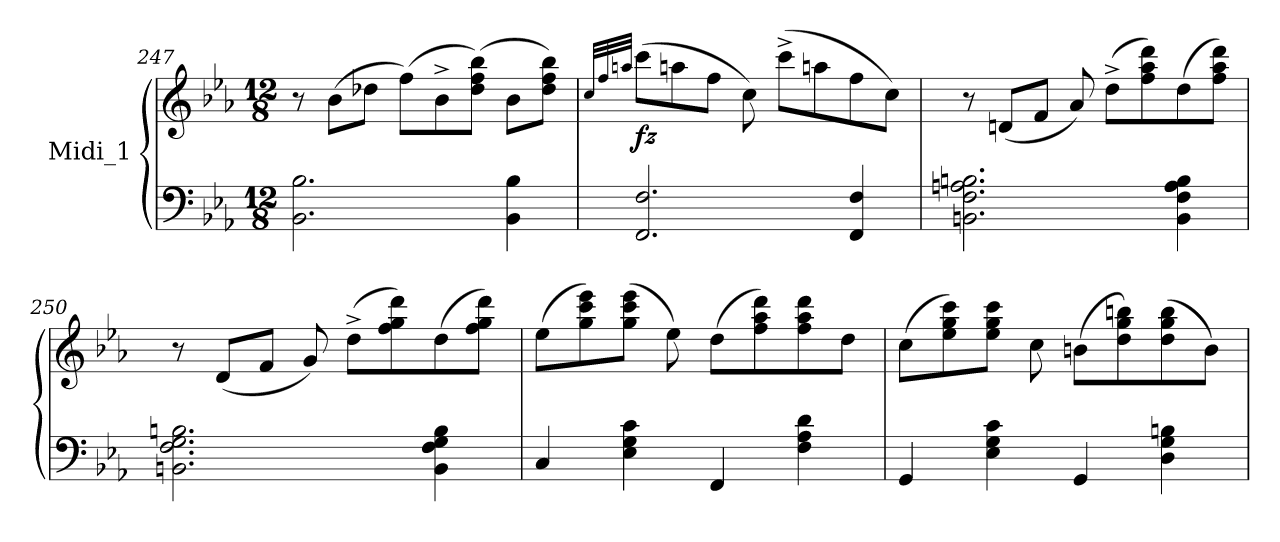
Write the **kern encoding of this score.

**kern	**kern	**dynam
*part1	*part1	*part1
*staff2	*staff1	*staff1/2
*I"Midi_1	*	*
*clefF4	*clefG2	*
*k[b-e-a-]	*k[b-e-a-]	*
*E-:	*E-:	*
*M12/8	*M12/8	*
=247	=247	=247
2.BB-\ 2.B-\	8r	.
.	(>8b-\L	.
.	8dd-X\J	.
.	(>8ff\L)	.
.	8b-^\	.
.	(>8dd-i\ 8ff\ 8bb-\J)	.
4BB-\ 4B-\	8b-\L	.
.	8dd-\ 8ff\ 8bb-\J)	.
!!LO:LB:g=z
=248	=248	=248
.	32qcc/LLL	.
.	32qff/	.
.	32qaan/JJJ	.
!	!	!LO:DY:b
2.FF/ 2.F/	(>8ccc\L	fz
.	8aa\	.
.	8ff\J	.
.	8cc\)	.
.	(>8ccc^\L	.
.	8aani\	.
4FF/ 4F/	8ff\	.
.	8cc\J)	.
!!LO:LB:g=z
=249	=249	=249
2.BBn\ 2.F\ 2.An\ 2.Bn\	8r	.
.	(8dni/L	.
.	8f/J	.
.	8a-/)	.
.	(8dd^\L	.
.	8ff\ 8aa-\ 8ddd\)	.
4BB\ 4F\ 4A\ 4B\	(8dd\	.
.	8ff\ 8aa-\ 8ddd\J)	.
=250	=250	=250
2.BBn\ 2.F\ 2.G\ 2.Bn\	8r	.
.	(8d/L	.
.	8f/J	.
.	8g/)	.
.	(8dd^\L	.
.	8ff\ 8gg\ 8ddd\)	.
4BB\ 4F\ 4G\ 4B\	(8dd\	.
.	8ff\ 8gg\ 8ddd\J)	.
=251	=251	=251
4C/	(8ee-\L	.
.	8gg\ 8ccc\ 8eee-\)	.
4E-\ 4G\ 4c\	(8gg\ 8ccc\ 8eee-\J	.
.	8ee-\)	.
4FF/	(8dd\L	.
.	8ff\ 8aa-\ 8ddd\)	.
4F\ 4A-\ 4d\	8ff\ 8aa-\ 8ddd\	.
.	8dd\J	.
=252	=252	=252
4GG/	(8cc\L	.
.	8ee-\ 8gg\ 8ccc\)	.
4E-\ 4G\ 4c\	8ee-\ 8gg\ 8ccc\J	.
.	8cc\	.
4GG/	(8bn\L	.
.	8dd\ 8gg\ 8bbn\)	.
4D\ 4G\ 4Bn\	(8dd\ 8gg\ 8bb\	.
.	8b\J)	.
=	=	=
*-	*-	*-
